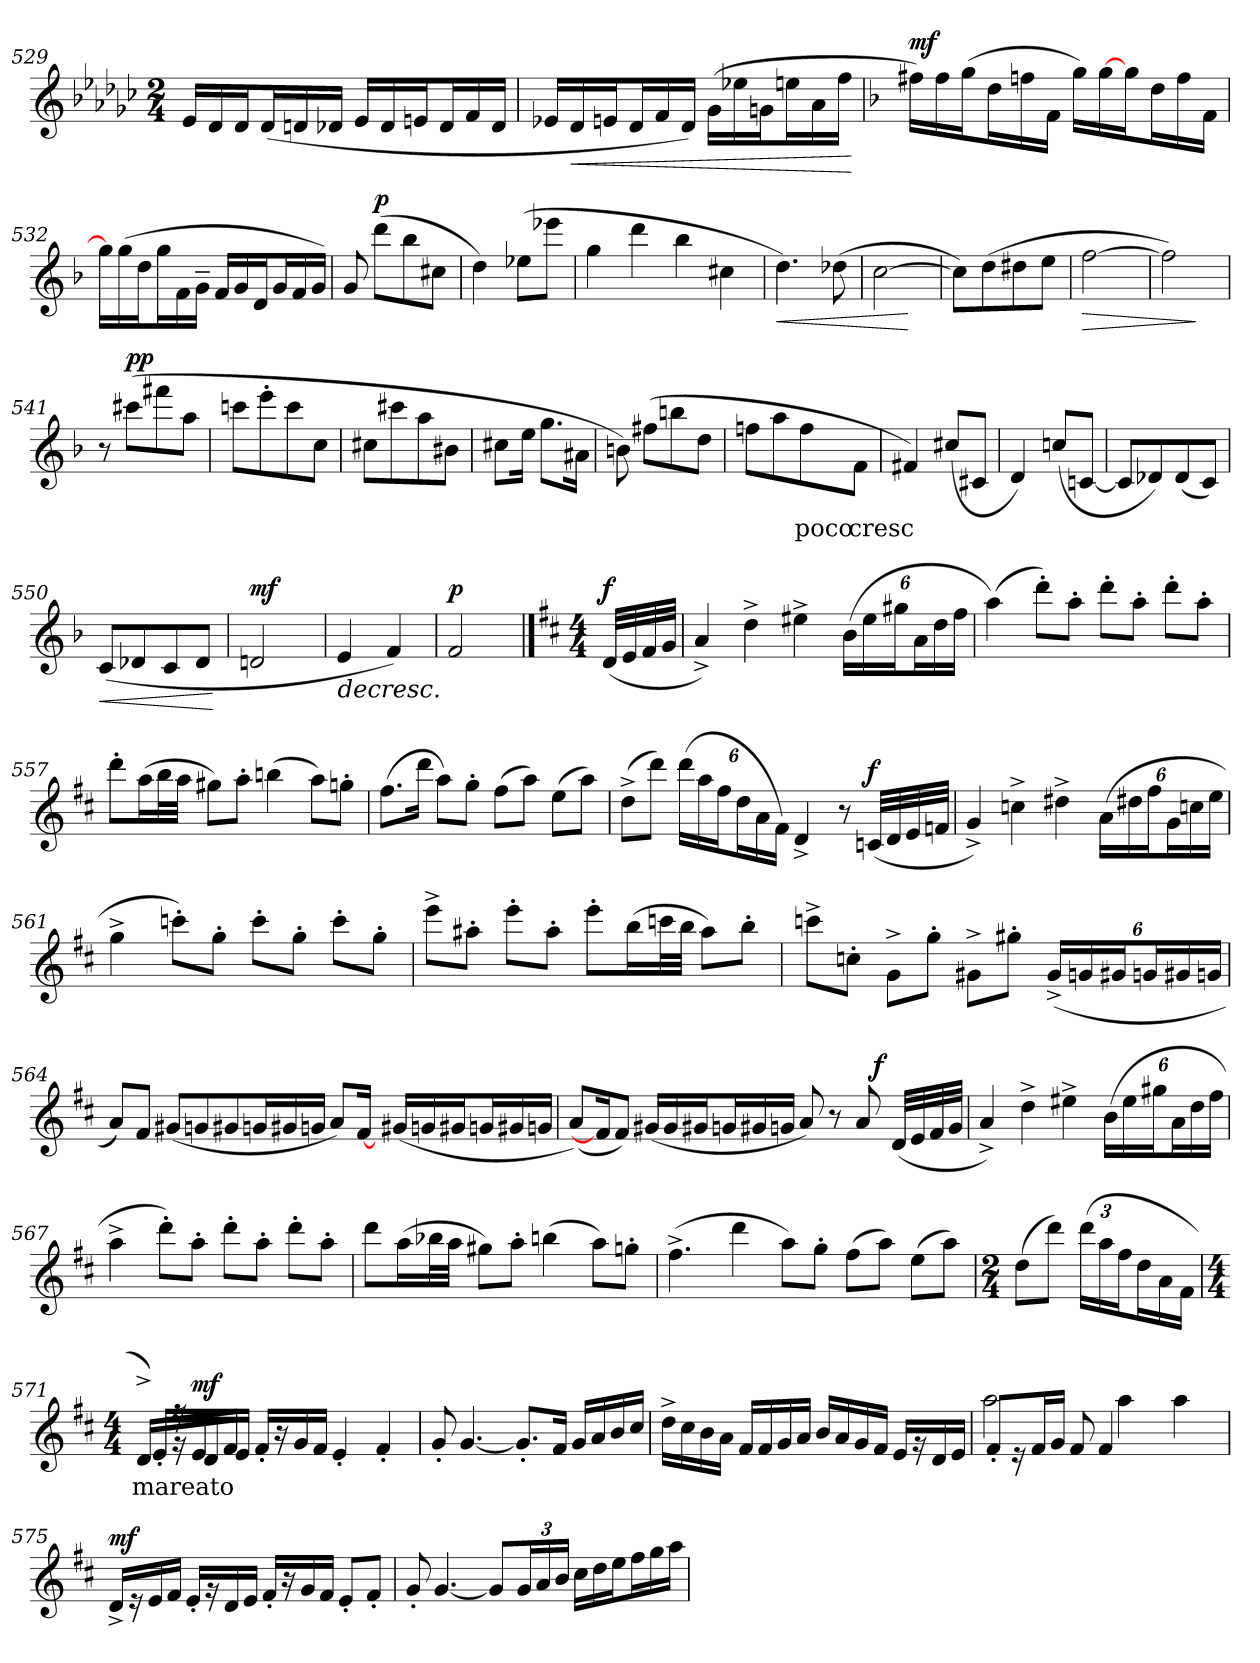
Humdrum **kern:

**kern	**text	**dynam
*part1	*part1	*part1
*staff1	*staff1	*staff1
!!LO:LB:g=z
*clefG2	*	*
*k[b-e-a-d-g-c-]	*	*
*M2/4	*	*
=529	=529	=529
16e-/LL	.	.
16d-/	.	.
16d-/J	.	.
(16d-/L	.	.
16dn/	.	.
16d-X/JJ	.	.
16e-/LL	.	.
16d-/	.	.
16en/J	.	.
16d-/L	.	.
16f/	.	.
16d-/JJ	.	.
=530	=530	=530
16e-X/LL	.	.
!	!	!LO:HP:b
16d-/	.	<
16en/J	.	.
16d-/L	.	.
16f/	.	.
16d-/JJ)	.	.
(16g-\LL	.	.
16ee-X\	.	.
16gn\J	.	.
16een\L	.	.
16a-\	.	.
16ff\JJ	.	.
.	.	[
!!LO:LB:g=z
=531	=531	=531
*k[b-]	*	*
!	!	!LO:DY:b
16ff#X\LL)	.	mf
16ff#\	.	.
(16gg\J	.	.
16dd\L	.	.
16ffn\	.	.
16f\JJ	.	.
16gg\LL)	.	.
[16gg\	.	.
16gg\J	.	.
16dd\L	.	.
16ff\	.	.
16f\JJ	.	.
=532	=532	=532
16gg\LL]	.	.
(16gg\	.	.
16dd\J	.	.
16gg\L	.	.
16f\	.	.
16g~\JJ	.	.
16f/LL	.	.
16g/	.	.
16d/J	.	.
16g/L	.	.
16f/	.	.
16g/JJ)	.	.
=533	=533	=533
8g/	.	.
!	!	!LO:DY:b
(8ddd\L	.	p
8bb-\	.	.
8cc#X\J	.	.
!!LO:LB:g=z
=534	=534	=534
4dd\)	.	.
(8ee-X\L	.	.
8eee-X\J	.	.
=535	=535	=535
4gg\	.	.
4ddd\	.	.
4bb-\	.	.
4cc#X\	.	.
=536	=536	=536
!	!	!LO:HP:b
4.dd\)	.	<
(8dd-X\	.	.
=537	=537	=537
[2cc\	.	.
.	.	[
=538	=538	=538
8cc\L])	.	.
(8dd\	.	.
8dd#X\	.	.
8ee\J	.	.
=539	=539	=539
!	!	!LO:HP:b
[2ff\	.	>
=540	=540	=540
2ff\])	.	.
.	.	]
=541	=541	=541
8r	.	.
!	!	!LO:DY:b
(8ccc#X\L	.	pp
8fff#X\	.	.
8aa\J	.	.
!!LO:LB:g=z
=542	=542	=542
8cccn\L	.	.
8eee'\	.	.
8ccc\	.	.
8cc\J	.	.
=543	=543	=543
8cc#X\L	.	.
8ccc#X\	.	.
8aa\	.	.
8b#X\J	.	.
=544	=544	=544
8cc#X\L	.	.
16ee\Jk	.	.
8.gg\L	.	.
16a#X\Jk	.	.
=545	=545	=545
8bn\)	.	.
(8ff#X\L	.	.
8bbn\	.	.
8dd\J	.	.
=546	=546	=546
8ffn\L	.	.
8aa\	.	.
8ff\	poco	.
8f\J	cresc	.
!!LO:LB:g=z
=547	=547	=547
4f#X/)	.	.
(8cc#X/L	.	.
8c#X/J	.	.
=548	=548	=548
4d/)	.	.
(8ccn/L	.	.
[8cn/J	.	.
=549	=549	=549
8c/L]	.	.
8d-X/)	.	.
(8d-/	.	.
8c/J)	.	.
=550	=550	=550
!	!	!LO:HP:b
(8c/L	.	<
8d-X/	.	.
8c/	.	.
8d-/J	.	.
.	.	[
=551	=551	=551
!	!	!LO:DY:b
2dn/	.	mf
=552	=552	=552
!	!	!LO:HP:b
4e/	.	>
4f/)	.	.
=553	=553	=553
!	!	!LO:DY:b
2f/	.	p
.	.	]
!!LO:LB:g=z
==554	==554	==554
*k[f#c#]	*	*
*M4/4	*	*
!	!	!LO:DY:b
(32d/LLL	.	f
32e/	.	.
32f#/	.	.
32g/JJJ	.	.
=555	=555	=555
4a^/)	.	.
4dd^\	.	.
4ee#X^\	.	.
(24b\LL	.	.
24ee#\	.	.
24gg#X\J	.	.
24a\L	.	.
24dd\	.	.
24ff#\JJ	.	.
=556	=556	=556
(4aa\)	.	.
8ddd'\L)	.	.
8aa'\J	.	.
8ddd'\L	.	.
8aa'\J	.	.
8ddd'\L	.	.
8aa'\J	.	.
!!LO:LB:g=z
=557	=557	=557
8ddd'\L	.	.
(16aa\L	.	.
32bb\L	.	.
32aa\JJJ	.	.
8gg#X\L)	.	.
8aa'\J	.	.
(4bbn\	.	.
8aa\L)	.	.
8ggn'\J	.	.
=558	=558	=558
(8.ff#\L	.	.
16ddd\Jk	.	.
8aa\L)	.	.
8gg'\J	.	.
(8ff#\L	.	.
8aa\J)	.	.
(8ee\L	.	.
8aa\J)	.	.
!!LO:LB:g=z
=559	=559	=559
(8dd^\L	.	.
8ddd\J)	.	.
(24ddd\LL	.	.
24aa\	.	.
24ff#\J	.	.
24dd\L	.	.
24a\	.	.
24f#\JJ)	.	.
4d^/	.	.
8r	.	.
!	!	!LO:DY:b
(32cn/LLL	.	f
32d/	.	.
32e/	.	.
32fn/JJJ	.	.
=560	=560	=560
4g^/)	.	.
4ccn^\	.	.
4dd#X^\	.	.
(24a\LL	.	.
24dd#X\	.	.
24ff#\J	.	.
24g\L	.	.
24ccn\	.	.
24ee\JJ	.	.
=561	=561	=561
4gg^\	.	.
8cccn'\L)	.	.
8gg'\J	.	.
8ccc'\L	.	.
8gg'\J	.	.
8ccc'\L	.	.
8gg'\J	.	.
!!LO:LB:g=z
=562	=562	=562
8eee^\L	.	.
8aa#X'\J	.	.
8eee'\L	.	.
8aa#'\J	.	.
8eee'\L	.	.
(16bb\L	.	.
32cccn\L	.	.
32bb\JJJ	.	.
8aa#\L)	.	.
8bb'\J	.	.
=563	=563	=563
8cccn^\L	.	.
8ccn'\J	.	.
8g^\L	.	.
8gg'\J	.	.
8g#X^\L	.	.
8gg#X'\J	.	.
(24g#^/LL	.	.
24gn/	.	.
24g#X/J	.	.
24gn/L	.	.
24g#X/	.	.
24gn/JJ	.	.
!!LO:LB:g=z
=564	=564	=564
8a/L)	.	.
8f#/J	.	.
(8g#X/L	.	.
8gn/	.	.
8g#X/	.	.
16gn/L	.	.
16g#X/	.	.
16gn/JJ	.	.
8a/L)	.	.
[16f#/J	.	.
16ryy	.	.
(16g#X/LL	.	.
16gn/	.	.
16g#X/J	.	.
16gn/L	.	.
16g#X/	.	.
16gn/JJ	.	.
!!LO:LB:g=z
=565	=565	=565
*^	*	*
(8a/L)	1ryy	.	.
16f#/J]	.	.	.
8f#/J)	.	.	.
(16g#X/LL	.	.	.
16g#/	.	.	.
16g#X/J	.	.	.
16gn/L	.	.	.
16g#X/	.	.	.
16gn/JJ	.	.	.
8a/)	.	.	.
8r	.	.	.
8a/	.	.	.
!	!	!	!LO:DY:b
.	8.ryy	.	f
(32d/LLL	.	.	.
32e/	.	.	.
32f#/	.	.	.
32g/JJJ	.	.	.
*v	*v	*	*
=566	=566	=566
4a^/)	.	.
4dd^\	.	.
4ee#X^\	.	.
(24b\LL	.	.
24ee#\	.	.
24gg#X\J	.	.
24a\L	.	.
24dd\	.	.
24ff#\JJ	.	.
!!LO:LB:g=z
=567	=567	=567
4aa^\	.	.
8ddd'\L)	.	.
8aa'\J	.	.
8ddd'\L	.	.
8aa'\J	.	.
8ddd'\L	.	.
8aa'\J	.	.
=568	=568	=568
8ddd\L	.	.
(16aa\L	.	.
32bb-X\L	.	.
32aa\JJJ	.	.
8gg#X\L)	.	.
8aa'\J	.	.
(4bbn\	.	.
8aa\L)	.	.
8ggn'\J	.	.
=569	=569	=569
(4.ff#^\	.	.
4ddd\	.	.
8aa\L)	.	.
8gg'\J	.	.
(8ff#\L	.	.
8aa\J)	.	.
(8ee\L	.	.
8aa\J)	.	.
!!LO:LB:g=z
=570	=570	=570
*M2/4	*	*
(8dd\L	.	.
8ddd\J)	.	.
(24ddd\LL	.	.
24aa\	.	.
24ff#\J	.	.
16dd\L	.	.
16a\	.	.
16f#\JJ	.	.
=571	=571	=571
*M4/4	*	*
*^	*	*
16d^/KL)	16e'/KL	mareato	.
16r	16rf	.	.
!	!	!	!LO:DY:b
16e/L	16d/L	.	mf
16f#/JJ	16e/JJ	.	.
16f#'/KL	2.ryy	.	.
16r	.	.	.
16g/L	.	.	.
16f#/JJ	.	.	.
4e'/	.	.	.
4f#'/	.	.	.
*v	*v	*	*
!!LO:LB:g=z
=572	=572	=572
8g'/	.	.
[4.g/	.	.
8.g'/L]	.	.
16f#/Jk	.	.
16g/LL	.	.
16a/	.	.
16b/	.	.
16cc#/JJ	.	.
=573	=573	=573
16dd^\LL	.	.
16cc#\	.	.
16b\	.	.
16a\JJ	.	.
16f#/LL	.	.
16f#/	.	.
16g/	.	.
16a/JJ	.	.
16b/LL	.	.
16a/	.	.
16g/	.	.
16f#/JJ	.	.
16e/KL	.	.
16rf	.	.
16d/L	.	.
16e/JJ	.	.
!!LO:LB:g=z
=574	=574	=574
*^	*	*
2aa\	8f#'/L	.	.
.	16r	.	.
.	16f#/L	.	.
.	16g/JJ	.	.
.	8f#/	.	.
.	4f#/	.	.
4aa\	.	.	.
.	4ryy	.	.
4aa\	.	.	.
.	16ryy	.	.
=575	=575	=575	=575
!	!	!	!LO:DY:b
*v	*v	*	*
16d^/KL	.	mf
16r	.	.
16e/L	.	.
16f#/JJ	.	.
16e'/KL	.	.
16rf	.	.
16d/L	.	.
16e/JJ	.	.
16f#'/KL	.	.
16r	.	.
16g/L	.	.
16f#/JJ	.	.
8e'/L	.	.
8f#'/J	.	.
!!LO:LB:g=z
=576	=576	=576
8g'/	.	.
[4.g/	.	.
8g/L]	.	.
24g/L	.	.
24a/	.	.
24b/JJ	.	.
16cc#\LL	.	.
16dd\	.	.
16ee\J	.	.
16ff#\L	.	.
16gg\	.	.
16aa\JJ	.	.
=	=	=
*-	*-	*-
